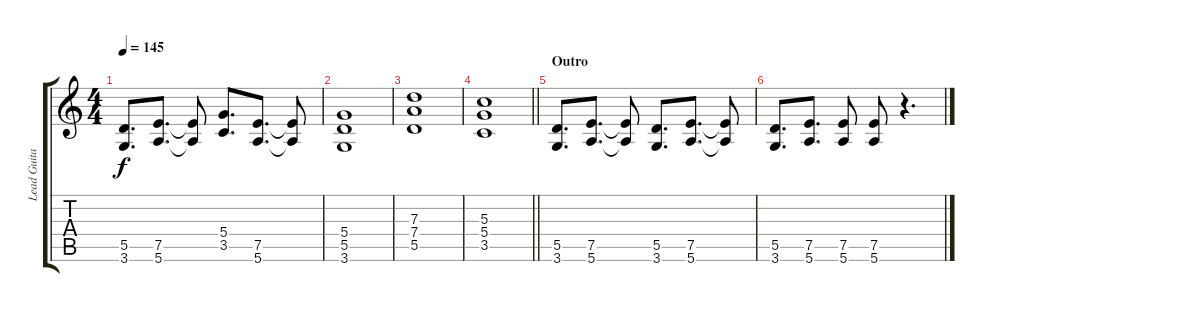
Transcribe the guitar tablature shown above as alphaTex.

\track ("Lead Guitar" "Lead Guita") {instrument distortionguitar}
\staff {score tabs}
\tuning (E4 B3 G3 D3 A2 E2) {hide}
\ts (4 4)
\tempo 145
\clef g2
\ks c
(5.5 3.6).8{d dy f} (7.5 5.6).8{d} (7.5{t} 5.6{t}).8 (5.4 3.5).8{d} (7.5 5.6).8{d} (7.5{t} 5.6{t}).8 |
(5.4 5.5 3.6).1 |
(7.3 7.4 5.5).1 |
\barLineRight lightlight
(5.3 5.4 3.5).1 |
\section ("" "Outro")
(5.5 3.6).8{d} (7.5 5.6).8{d} (7.5{t} 5.6{t}).8 (5.5 3.6).8{d} (7.5 5.6).8{d} (7.5{t} 5.6{t}).8 |
(5.5 3.6).8{d} (7.5 5.6).8{d} (7.5 5.6).8 (7.5 5.6).8 r.4{d}
